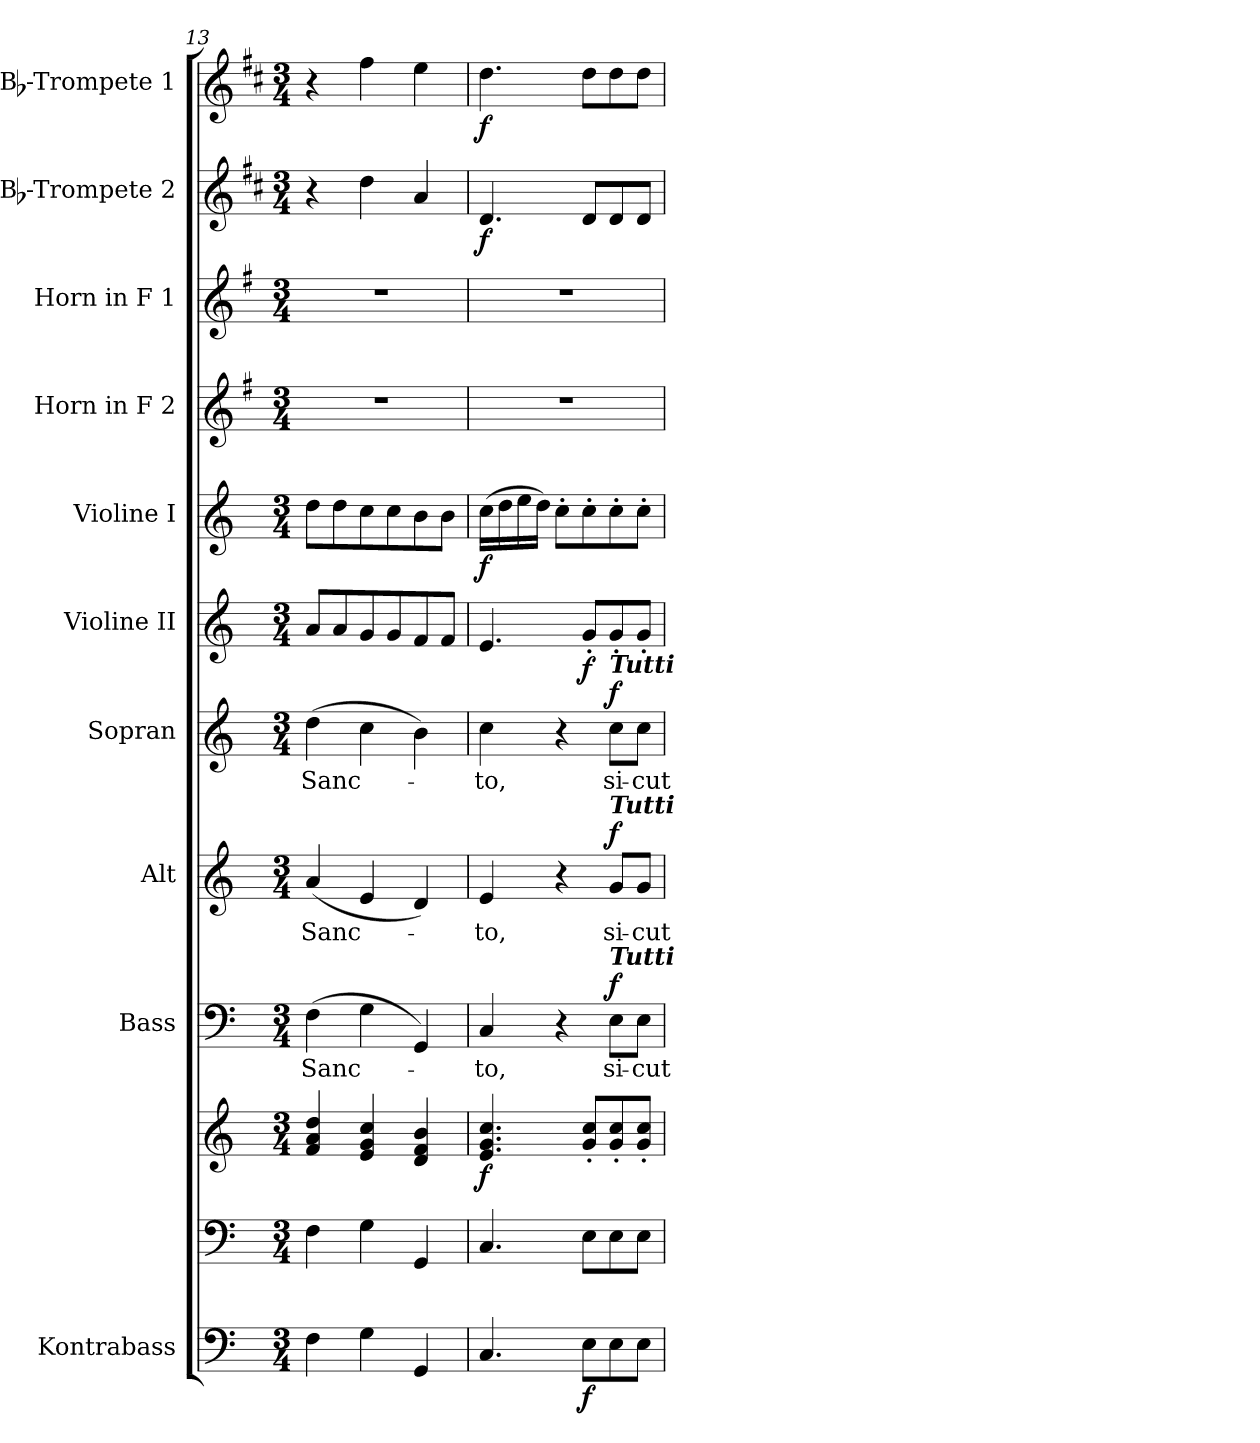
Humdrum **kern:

**kern	**dynam	**kern	**kern	**dynam	**kern	**text	**dynam	**kern	**text	**dynam	**kern	**text	**dynam	**kern	**dynam	**kern	**dynam	**kern	**kern	**kern	**dynam	**kern	**dynam
*part11	*part11	*part10	*part10	*part10	*part9	*part9	*part9	*part8	*part8	*part8	*part7	*part7	*part7	*part6	*part6	*part5	*part5	*part4	*part3	*part2	*part2	*part1	*part1
*staff12	*staff12	*staff11	*staff10	*staff10/11	*staff9	*staff9	*staff9	*staff8	*staff8	*staff8	*staff7	*staff7	*staff7	*staff6	*staff6	*staff5	*staff5	*staff4	*staff3	*staff2	*staff2	*staff1	*staff1
*I"Kontrabass	*	*	*	*	*I"Bass	*	*	*I"Alt	*	*	*I"Sopran	*	*	*I"Violine II	*	*I"Violine I	*	*I"Horn in F 2	*I"Horn in F 1	*I"Bb-Trompete 2	*	*I"Bb-Trompete 1	*
*I'Kb.	*	*	*	*	*I'B.	*	*	*I'A.	*	*	*I'S.	*	*	*I'Vl. II	*	*I'Vl. I	*	*	*	*I'Bb Trp. 2	*	*I'Bb Trp. 1	*
!!LO:PB:g=z
*clefF4	*	*clefF4	*clefG2	*	*clefF4	*	*	*clefG2	*	*	*clefG2	*	*	*clefG2	*	*clefG2	*	*clefG2	*clefG2	*clefG2	*	*clefG2	*
*ITrd7c12	*	*	*	*	*	*	*	*	*	*	*	*	*	*	*	*	*	*ITrd4c7	*ITrd4c7	*ITrd1c2	*	*ITrd1c2	*
*k[]	*	*k[]	*k[]	*	*k[]	*	*	*k[]	*	*	*k[]	*	*	*k[]	*	*k[]	*	*k[]	*k[]	*k[]	*	*k[]	*
*C:	*	*C:	*C:	*	*C:	*	*	*C:	*	*	*C:	*	*	*C:	*	*C:	*	*C:	*C:	*C:	*	*C:	*
*M3/4	*	*M3/4	*M3/4	*	*M3/4	*	*	*M3/4	*	*	*M3/4	*	*	*M3/4	*	*M3/4	*	*M3/4	*M3/4	*M3/4	*	*M3/4	*
=13	=13	=13	=13	=13	=13	=13	=13	=13	=13	=13	=13	=13	=13	=13	=13	=13	=13	=13	=13	=13	=13	=13	=13
!	!	!	!	!	!	!LO:LY:b	!	!	!LO:LY:b	!	!	!LO:LY:b	!	!	!	!	!	!	!	!	!	!	!
4FF\	.	4F\	4f/ 4a/ 4dd/	.	(>4F\	Sanc-	.	(<4a/	Sanc-	.	(>4dd\	Sanc-	.	8a/L	.	8dd\L	.	2.r	2.r	4r	.	4r	.
.	.	.	.	.	.	.	.	.	.	.	.	.	.	8a/	.	8dd\	.	.	.	.	.	.	.
4GG\	.	4G\	4e/ 4g/ 4cc/	.	4G\	.	.	4e/	.	.	4cc\	.	.	8g/	.	8cc\	.	.	.	4cc\	.	4ee\	.
.	.	.	.	.	.	.	.	.	.	.	.	.	.	8g/	.	8cc\	.	.	.	.	.	.	.
4GGG/	.	4GG/	4d/ 4f/ 4b/	.	4GG/)	.	.	4d/)	.	.	4b\)	.	.	8f/	.	8b\	.	.	.	4g/	.	4dd\	.
.	.	.	.	.	.	.	.	.	.	.	.	.	.	8f/J	.	8b\J	.	.	.	.	.	.	.
=14	=14	=14	=14	=14	=14	=14	=14	=14	=14	=14	=14	=14	=14	=14	=14	=14	=14	=14	=14	=14	=14	=14	=14
!	!	!	!	!LO:DY:b	!	!LO:LY:b	!	!	!LO:LY:b	!	!	!LO:LY:b	!	!	!	!	!LO:DY:b	!	!	!	!LO:DY:b	!	!LO:DY:b
4.CC/	.	4.C/	4.e/ 4.g/ 4.cc/	f	4C/	-to,	.	4e/	-to,	.	4cc\	-to,	.	4.e/	.	(>16cc\LL	f	2.r	2.r	4.c/	f	4.cc\	f
.	.	.	.	.	.	.	.	.	.	.	.	.	.	.	.	16dd\	.	.	.	.	.	.	.
.	.	.	.	.	.	.	.	.	.	.	.	.	.	.	.	16ee\	.	.	.	.	.	.	.
.	.	.	.	.	.	.	.	.	.	.	.	.	.	.	.	16dd\JJ)	.	.	.	.	.	.	.
.	.	.	.	.	4r	.	.	4r	.	.	4r	.	.	.	.	8cc'>\L	.	.	.	.	.	.	.
!	!LO:DY:b	!	!	!	!	!	!	!	!	!	!	!	!	!	!LO:DY:b	!	!	!	!	!	!	!	!
8EE\L	f	8E\L	8g/'< 8cc/'<L	.	.	.	.	.	.	.	.	.	.	8g'</L	f	8cc'>\	.	.	.	8c/L	.	8cc\L	.
!	!	!	!	!	!	!	!	!	!	!	!LO:TX:a:Bi:t=Tutti	!	!	!	!	!	!	!	!	!	!	!	!
!	!	!	!	!	!	!	!	!LO:TX:a:Bi:t=Tutti	!	!	!	!	!	!	!	!	!	!	!	!	!	!	!
!	!	!	!	!	!LO:TX:a:Bi:t=Tutti	!	!	!	!	!	!	!	!	!	!	!	!	!	!	!	!	!	!
!	!	!	!	!	!	!LO:LY:b	!LO:DY:a	!	!LO:LY:b	!LO:DY:a	!	!LO:LY:b	!LO:DY:a	!	!	!	!	!	!	!	!	!	!
8EE\	.	8E\	8g/'< 8cc/'<	.	8E\L	si-	f	8g/L	si-	f	8cc\L	si-	f	8g'</	.	8cc'>\	.	.	.	8c/	.	8cc\	.
!	!	!	!	!	!	!LO:LY:b	!	!	!LO:LY:b	!	!	!LO:LY:b	!	!	!	!	!	!	!	!	!	!	!
8EE\J	.	8E\J	8g/'< 8cc/'<J	.	8E\J	-cut	.	8g/J	-cut	.	8cc\J	-cut	.	8g'</J	.	8cc'>\J	.	.	.	8c/J	.	8cc\J	.
=	=	=	=	=	=	=	=	=	=	=	=	=	=	=	=	=	=	=	=	=	=	=	=
*-	*-	*-	*-	*-	*-	*-	*-	*-	*-	*-	*-	*-	*-	*-	*-	*-	*-	*-	*-	*-	*-	*-	*-
